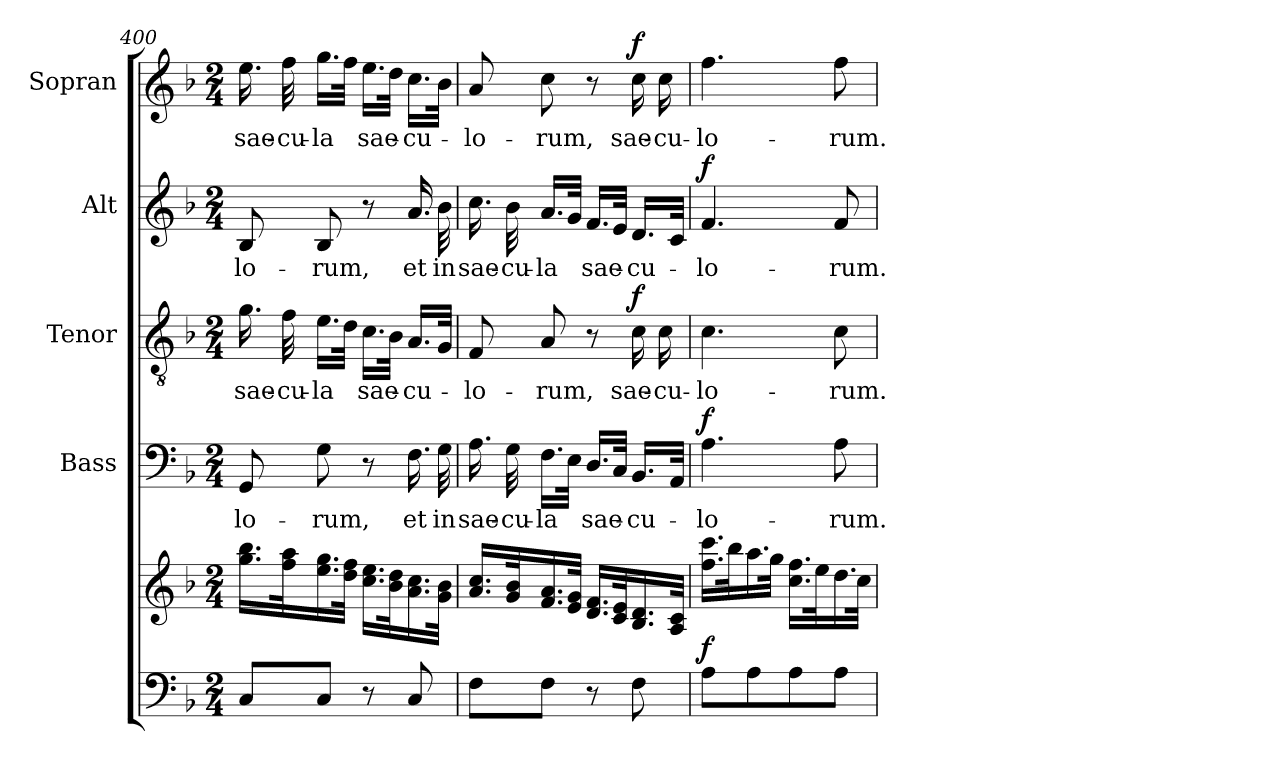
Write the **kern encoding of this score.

**kern	**kern	**dynam	**kern	**text	**dynam	**kern	**text	**dynam	**kern	**text	**dynam	**kern	**text	**dynam
*part5	*part5	*part5	*part4	*part4	*part4	*part3	*part3	*part3	*part2	*part2	*part2	*part1	*part1	*part1
*staff6	*staff5	*staff5/6	*staff4	*staff4	*staff4	*staff3	*staff3	*staff3	*staff2	*staff2	*staff2	*staff1	*staff1	*staff1
*	*	*	*I"Bass	*	*	*I"Tenor	*	*	*I"Alt	*	*	*I"Sopran	*	*
*	*	*	*I'B.	*	*	*I'T.	*	*	*I'A.	*	*	*I'S.	*	*
*clefF4	*clefG2	*	*clefF4	*	*	*clefGv2	*	*	*clefG2	*	*	*clefG2	*	*
*k[b-]	*k[b-]	*	*k[b-]	*	*	*k[b-]	*	*	*k[b-]	*	*	*k[b-]	*	*
*F:	*F:	*	*F:	*	*	*F:	*	*	*F:	*	*	*F:	*	*
*M2/4	*M2/4	*	*M2/4	*	*	*M2/4	*	*	*M2/4	*	*	*M2/4	*	*
=400	=400	=400	=400	=400	=400	=400	=400	=400	=400	=400	=400	=400	=400	=400
!	!	!	!	!LO:LY:b	!	!	!LO:LY:b	!	!	!LO:LY:b	!	!	!LO:LY:b	!
8C/L	16.gg\ 16.bb-\LL	.	8GG/	-lo-	.	16.g\	sae-	.	8B-/	-lo-	.	16.ee\	sae-	.
!	!	!	!	!	!	!	!LO:LY:b	!	!	!	!	!	!LO:LY:b	!
.	32ff\ 32aa\k	.	.	.	.	32f\	-cu-	.	.	.	.	32ff\	-cu-	.
!	!	!	!	!LO:LY:b	!	!	!LO:LY:b	!	!	!LO:LY:b	!	!	!LO:LY:b	!
8C/J	16.ee\ 16.gg\	.	8G\	-rum,	.	16.e\LL	-la	.	8B-/	-rum,	.	16.gg\LL	-la	.
.	32dd\ 32ff\JJk	.	.	.	.	32d\JJk	.	.	.	.	.	32ff\JJk	.	.
!	!	!	!	!	!	!	!LO:LY:b	!	!	!	!	!	!LO:LY:b	!
8r	16.cc\ 16.ee\LL	.	8r	.	.	16.c\LL	sae-	.	8r	.	.	16.ee\LL	sae-	.
.	32b-\ 32dd\k	.	.	.	.	32B-\JJk	.	.	.	.	.	32dd\JJk	.	.
!	!	!	!	!LO:LY:b	!	!	!LO:LY:b	!	!	!LO:LY:b	!	!	!LO:LY:b	!
8C/	16.a\ 16.cc\	.	16.F\	et	.	16.A/LL	-cu-	.	16.a/	et	.	16.cc\LL	-cu-	.
!	!	!	!	!LO:LY:b	!	!	!	!	!	!LO:LY:b	!	!	!	!
.	32g\ 32b-\JJk	.	32G\	in	.	32G/JJk	.	.	32b-\	in	.	32b-\JJk	.	.
=401	=401	=401	=401	=401	=401	=401	=401	=401	=401	=401	=401	=401	=401	=401
!	!	!	!	!LO:LY:b	!	!	!LO:LY:b	!	!	!LO:LY:b	!	!	!LO:LY:b	!
8F\L	16.a/ 16.cc/LL	.	16.A\	sae-	.	8F/	-lo-	.	16.cc\	sae-	.	8a/	-lo-	.
!	!	!	!	!LO:LY:b	!	!	!	!	!	!LO:LY:b	!	!	!	!
.	32g/ 32b-/k	.	32G\	-cu-	.	.	.	.	32b-\	-cu-	.	.	.	.
!	!	!	!	!LO:LY:b	!	!	!LO:LY:b	!	!	!LO:LY:b	!	!	!LO:LY:b	!
8F\J	16.f/ 16.a/	.	16.F\LL	-la	.	8A/	-rum,	.	16.a/LL	-la	.	8cc\	-rum,	.
.	32e/ 32g/JJk	.	32E\JJk	.	.	.	.	.	32g/JJk	.	.	.	.	.
!	!	!	!	!LO:LY:b	!	!	!	!	!	!LO:LY:b	!	!	!	!
8r	16.d/ 16.f/LL	.	16.D/LL	sae-	.	8r	.	.	16.f/LL	sae-	.	8r	.	.
.	32c/ 32e/k	.	32C/JJk	.	.	.	.	.	32e/JJk	.	.	.	.	.
!	!	!	!	!LO:LY:b	!	!	!LO:LY:b	!LO:DY:a	!	!LO:LY:b	!	!	!LO:LY:b	!LO:DY:a
8F\	16.B-/ 16.d/	.	16.BB-/LL	-cu-	.	16c\	sae-	f	16.d/LL	-cu-	.	16cc\	sae-	f
!	!	!	!	!	!	!	!LO:LY:b	!	!	!	!	!	!LO:LY:b	!
.	.	.	.	.	.	16c\	-cu-	.	.	.	.	16cc\	-cu-	.
.	32A/ 32c/JJk	.	32AA/JJk	.	.	.	.	.	32c/JJk	.	.	.	.	.
=402	=402	=402	=402	=402	=402	=402	=402	=402	=402	=402	=402	=402	=402	=402
!	!	!LO:DY:a=2	!	!LO:LY:b	!LO:DY:a	!	!LO:LY:b	!	!	!LO:LY:b	!LO:DY:a	!	!LO:LY:b	!
8A\L	16.ff\ 16.ccc\LL	f	4.A\	-lo-	f	4.c\	-lo-	.	4.f/	-lo-	f	4.ff\	-lo-	.
.	32bb-\k	.	.	.	.	.	.	.	.	.	.	.	.	.
8A\	16.aa\	.	.	.	.	.	.	.	.	.	.	.	.	.
.	32gg\JJk	.	.	.	.	.	.	.	.	.	.	.	.	.
8A\	16.cc\ 16.ff\LL	.	.	.	.	.	.	.	.	.	.	.	.	.
.	32ee\k	.	.	.	.	.	.	.	.	.	.	.	.	.
!	!	!	!	!LO:LY:b	!	!	!LO:LY:b	!	!	!LO:LY:b	!	!	!LO:LY:b	!
8A\J	16.dd\	.	8A\	-rum.	.	8c\	-rum.	.	8f/	-rum.	.	8ff\	-rum.	.
.	32cc\JJk	.	.	.	.	.	.	.	.	.	.	.	.	.
=	=	=	=	=	=	=	=	=	=	=	=	=	=	=
*-	*-	*-	*-	*-	*-	*-	*-	*-	*-	*-	*-	*-	*-	*-
